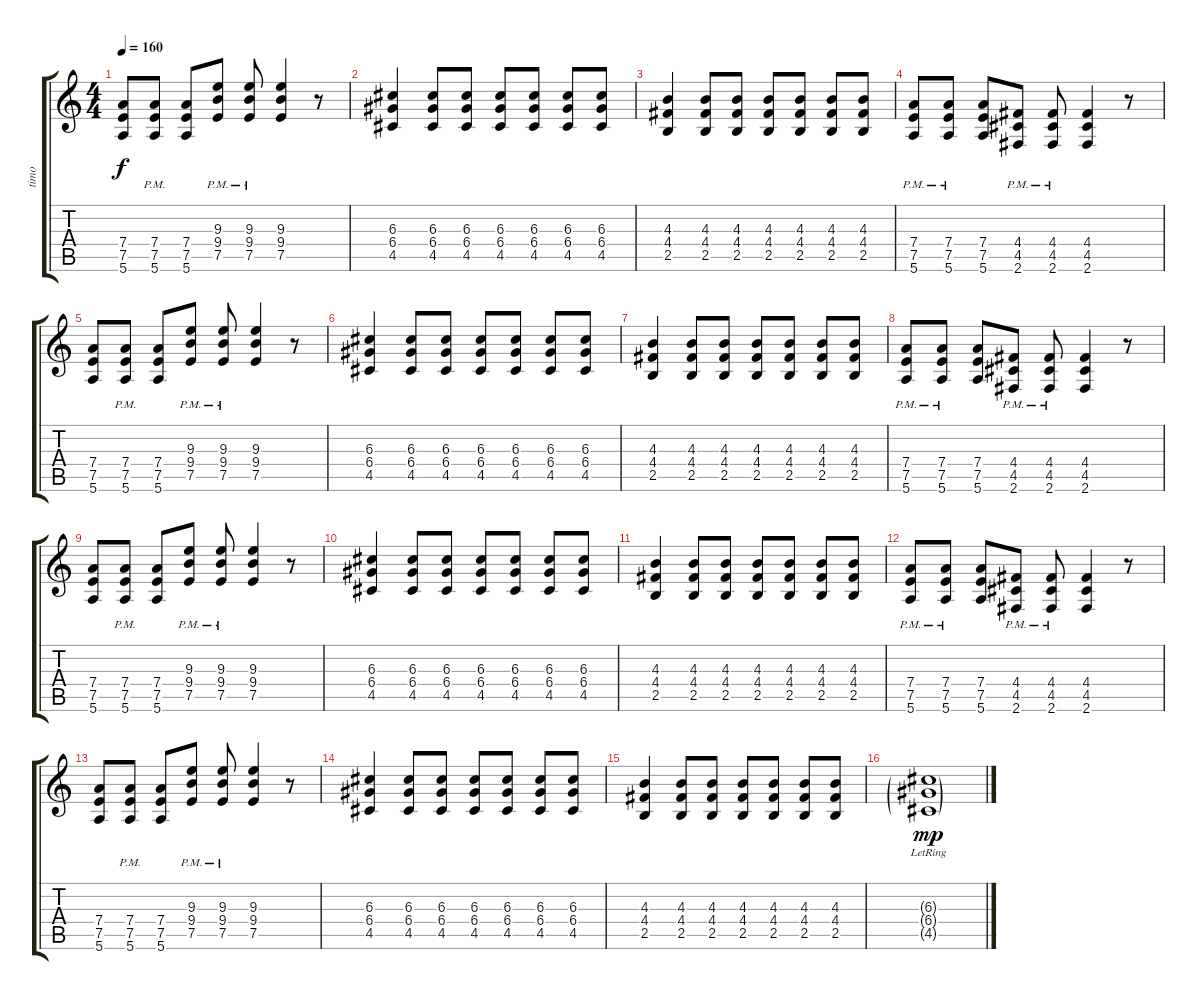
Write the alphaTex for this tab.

\track ("timo" "timo") {instrument overdrivenguitar}
\staff {score tabs}
\tuning (E4 B3 G3 D3 A2 E2) {hide}
\ts (4 4)
\tempo 160
\clef g2
\ks c
(7.4 7.5 5.6).8{dy f} (7.4{pm} 7.5{pm} 5.6{pm}).8 (7.4 7.5 5.6).8 (9.3{pm} 9.4{pm} 7.5{pm}).8 (9.3{pm} 9.4{pm} 7.5{pm}).8 (9.3 9.4 7.5).4 r.8 |
(6.3 6.4 4.5).4 (6.3 6.4 4.5).8 (6.3 6.4 4.5).8 (6.3 6.4 4.5).8 (6.3 6.4 4.5).8 (6.3 6.4 4.5).8 (6.3 6.4 4.5).8 |
(4.3 4.4 2.5).4 (4.3 4.4 2.5).8 (4.3 4.4 2.5).8 (4.3 4.4 2.5).8 (4.3 4.4 2.5).8 (4.3 4.4 2.5).8 (4.3 4.4 2.5).8 |
(7.4{pm} 7.5{pm} 5.6{pm}).8 (7.4{pm} 7.5{pm} 5.6{pm}).8 (7.4 7.5 5.6).8 (4.4{pm} 4.5{pm} 2.6{pm}).8 (4.4{pm} 4.5{pm} 2.6{pm}).8 (4.4 4.5 2.6).4 r.8 |
(7.4 7.5 5.6).8 (7.4{pm} 7.5{pm} 5.6{pm}).8 (7.4 7.5 5.6).8 (9.3{pm} 9.4{pm} 7.5{pm}).8 (9.3{pm} 9.4{pm} 7.5{pm}).8 (9.3 9.4 7.5).4 r.8 |
(6.3 6.4 4.5).4 (6.3 6.4 4.5).8 (6.3 6.4 4.5).8 (6.3 6.4 4.5).8 (6.3 6.4 4.5).8 (6.3 6.4 4.5).8 (6.3 6.4 4.5).8 |
(4.3 4.4 2.5).4 (4.3 4.4 2.5).8 (4.3 4.4 2.5).8 (4.3 4.4 2.5).8 (4.3 4.4 2.5).8 (4.3 4.4 2.5).8 (4.3 4.4 2.5).8 |
(7.4{pm} 7.5{pm} 5.6{pm}).8 (7.4{pm} 7.5{pm} 5.6{pm}).8 (7.4 7.5 5.6).8 (4.4{pm} 4.5{pm} 2.6{pm}).8 (4.4{pm} 4.5{pm} 2.6{pm}).8 (4.4 4.5 2.6).4 r.8 |
(7.4 7.5 5.6).8 (7.4{pm} 7.5{pm} 5.6{pm}).8 (7.4 7.5 5.6).8 (9.3{pm} 9.4{pm} 7.5{pm}).8 (9.3{pm} 9.4{pm} 7.5{pm}).8 (9.3 9.4 7.5).4 r.8 |
(6.3 6.4 4.5).4 (6.3 6.4 4.5).8 (6.3 6.4 4.5).8 (6.3 6.4 4.5).8 (6.3 6.4 4.5).8 (6.3 6.4 4.5).8 (6.3 6.4 4.5).8 |
(4.3 4.4 2.5).4 (4.3 4.4 2.5).8 (4.3 4.4 2.5).8 (4.3 4.4 2.5).8 (4.3 4.4 2.5).8 (4.3 4.4 2.5).8 (4.3 4.4 2.5).8 |
(7.4{pm} 7.5{pm} 5.6{pm}).8 (7.4{pm} 7.5{pm} 5.6{pm}).8 (7.4 7.5 5.6).8 (4.4{pm} 4.5{pm} 2.6{pm}).8 (4.4{pm} 4.5{pm} 2.6{pm}).8 (4.4 4.5 2.6).4 r.8 |
(7.4 7.5 5.6).8 (7.4{pm} 7.5{pm} 5.6{pm}).8 (7.4 7.5 5.6).8 (9.3{pm} 9.4{pm} 7.5{pm}).8 (9.3{pm} 9.4{pm} 7.5{pm}).8 (9.3 9.4 7.5).4 r.8 |
(6.3 6.4 4.5).4 (6.3 6.4 4.5).8 (6.3 6.4 4.5).8 (6.3 6.4 4.5).8 (6.3 6.4 4.5).8 (6.3 6.4 4.5).8 (6.3 6.4 4.5).8 |
(4.3 4.4 2.5).4 (4.3 4.4 2.5).8 (4.3 4.4 2.5).8 (4.3 4.4 2.5).8 (4.3 4.4 2.5).8 (4.3 4.4 2.5).8 (4.3 4.4 2.5).8 |
(6.3{g} 6.4{g lr} 4.5{g}).1{dy mp}
